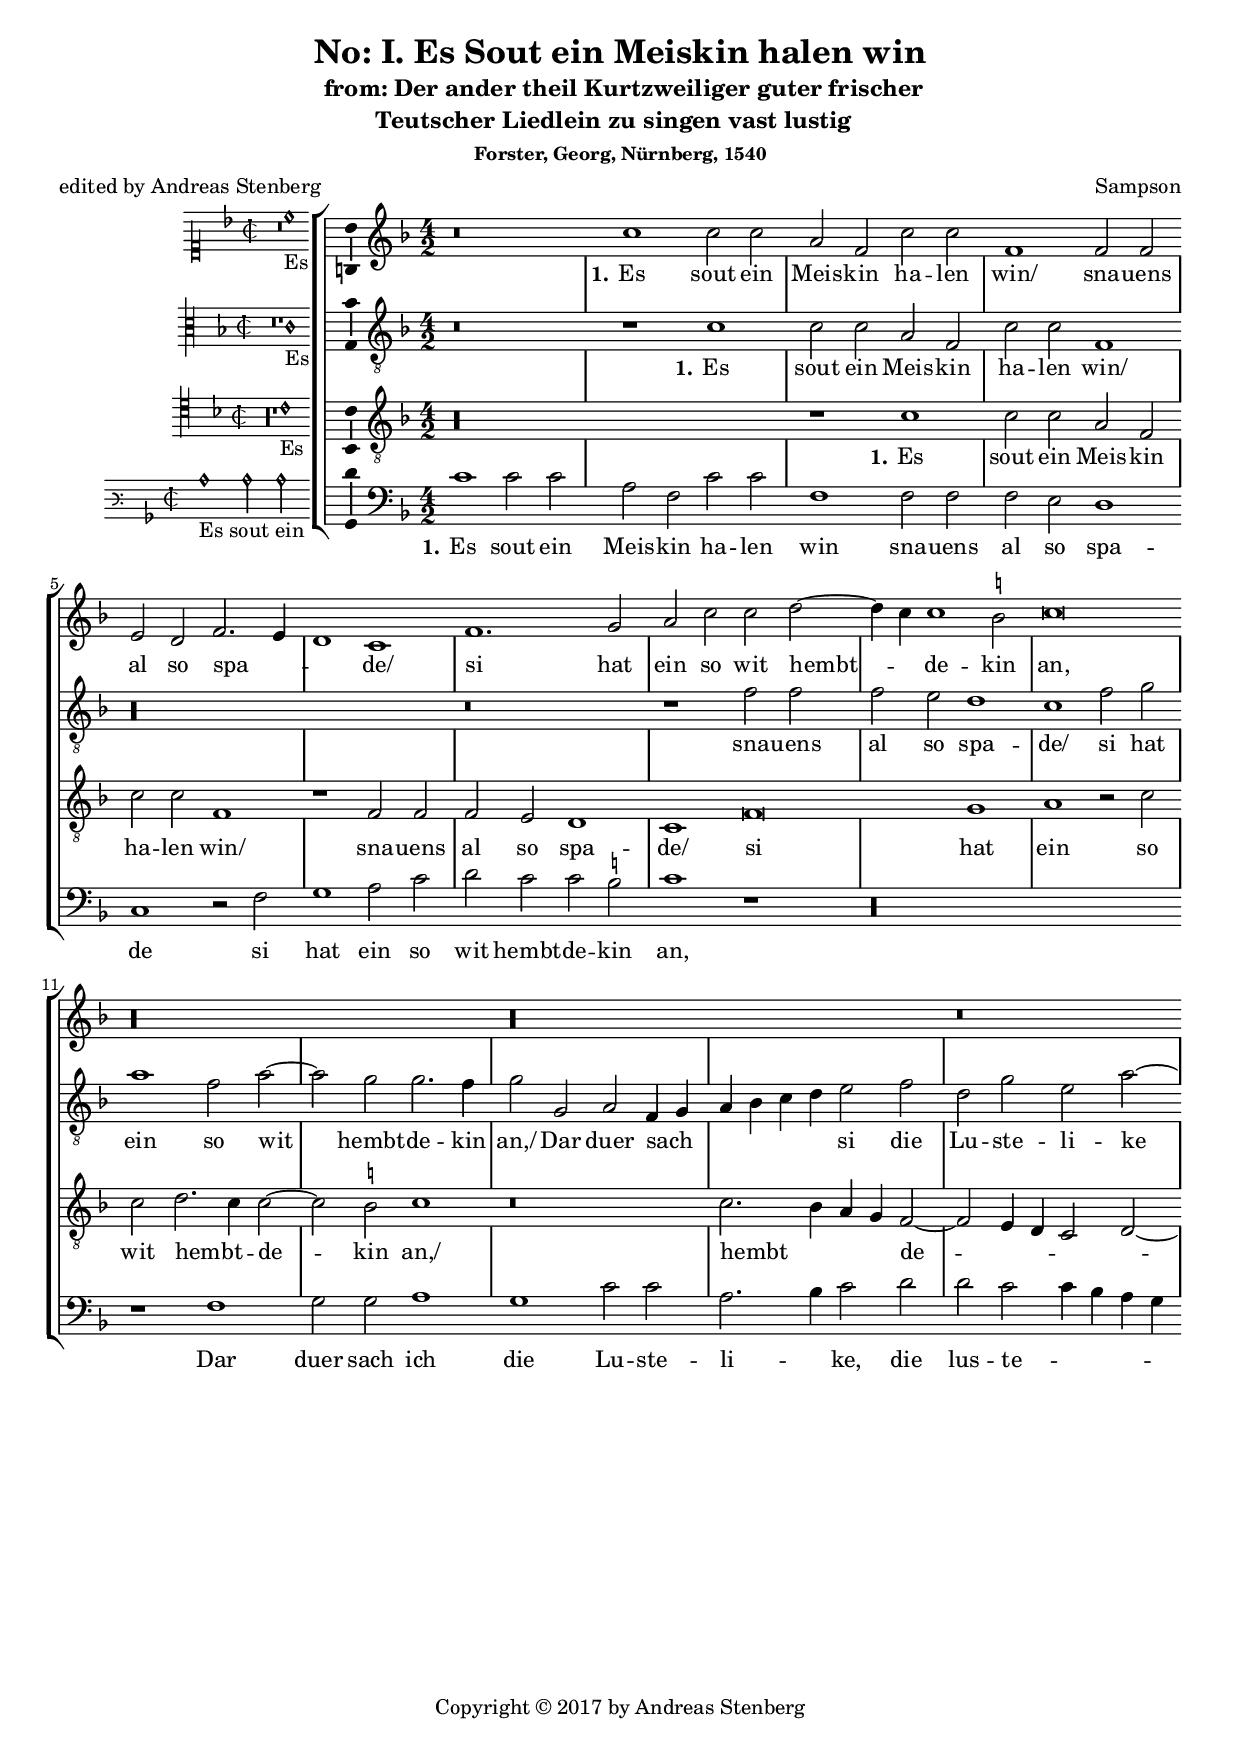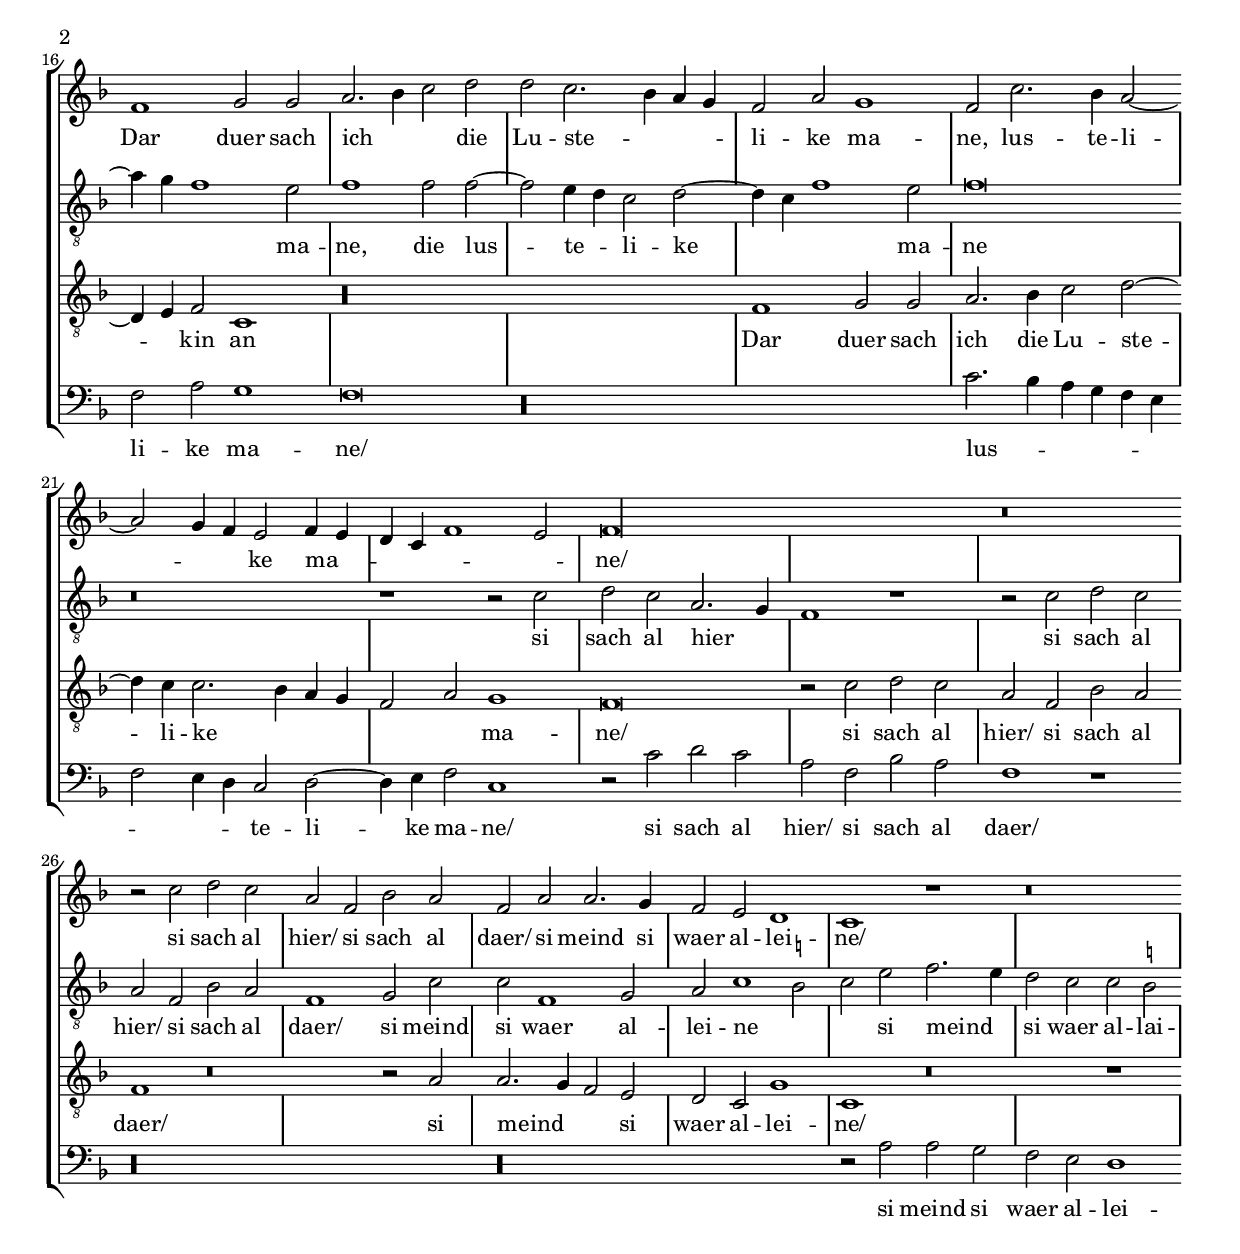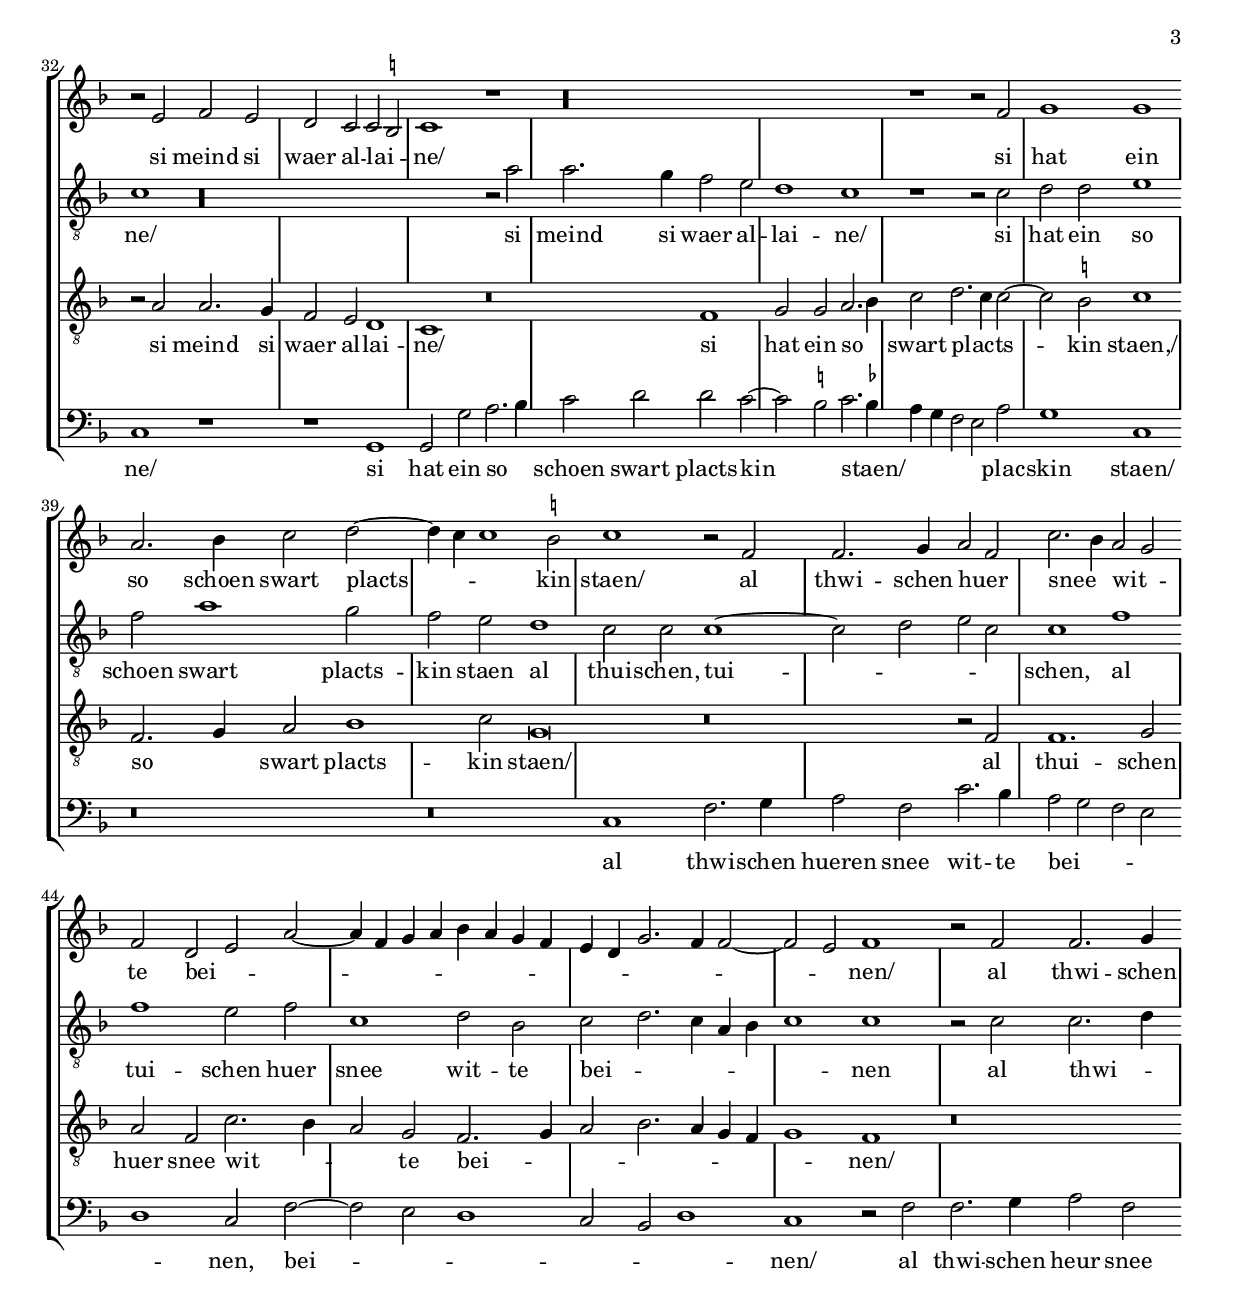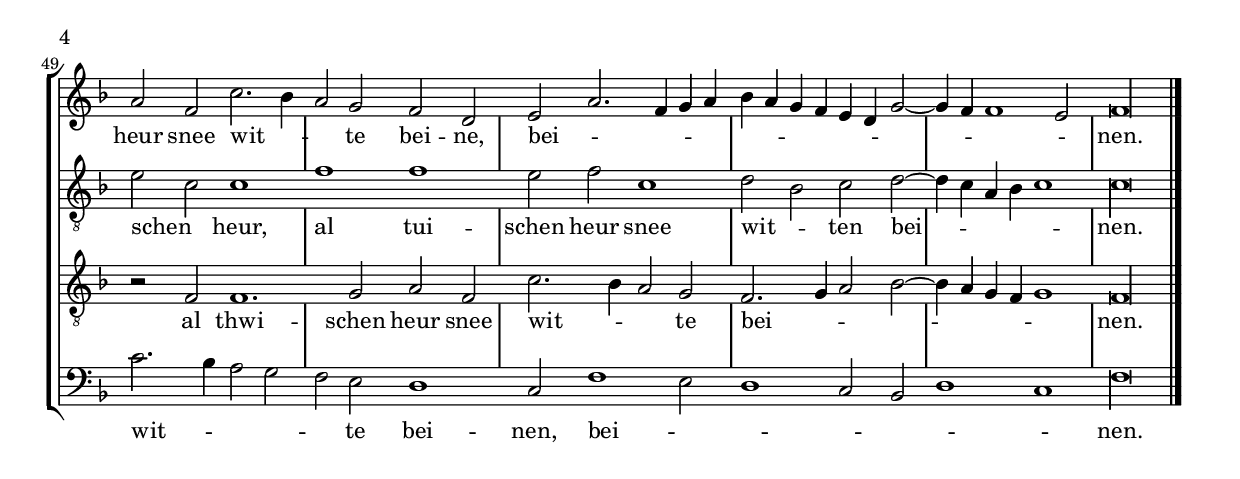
% Created on Sun Aug 30 21:33:45 EEST 2009

\version "2.18.0"
#(append! supported-clefs '(("mensural-f3" . ("clefs.mensural.f" 0 0))))
\header {
  title = "No: I. Es Sout ein Meiskin halen win" 
  subtitle =\markup{ \center-column { " from: Der ander theil Kurtzweiliger guter frischer" 
                                      "Teutscher Liedlein zu singen vast lustig  "  \vspace #0.5 }}
  subsubtitle ="Forster, Georg, Nürnberg, 1540"
  composer = "Sampson" 
  arranger = ""
  poet = "edited by Andreas Stenberg" 
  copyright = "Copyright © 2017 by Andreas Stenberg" 

}
#(set-global-staff-size 18)
\include "deutsch.ly"

verseI= \lyricmode {
  \set stanza = "1."
  Es sout ein Meis -- kin ha -- len win/
  sna -- uens al so spa -- de/
  si hat ein so wit hembt -- de -- kin an, 
  Dar duer sach ich die Lu -- ste -- li -- ke ma -- ne, 
  lus -- te -- li -- ke ma -- ne/
  si sach al hier/
  si sach al daer/
  si meind si waer al -- lei -- ne/
  si meind si waer al -- lai -- ne/
  si hat ein so schoen swart placts -- kin staen/
  al thwi -- schen huer snee wit -- te bei -- nen/
  al thwi -- schen heur snee wit -- te bei -- ne, bei -- nen. 

}

verseII= \lyricmode {
  \set stanza = "2."

}

incipitCantus = \markup{
  \score{
    {
      \set Staff.instrumentName=" "
      \override NoteHead.style = #'petrucci
      \override Rest.style = #'neomensural
      \override Staff.TimeSignature.style = #'mensural
      \cadenzaOn 
      \clef "petrucci-c1"
      \key f \major
      \time 2/2
      r\breve c''1_"Es"  %two bars

    }
    \layout {
      \context {\Voice
                \remove Ligature_bracket_engraver
                \consists Mensural_ligature_engraver
      }
      line-width=4.5\cm 
    }
  }
}
staffAlto = \new Staff {
  \time 4/2
  \override Score.MetronomeMark.stencil = ##f
  \tempo 1 = 76 
  \set Staff.instrumentName = \incipitCantus
  \set Staff.midiInstrument = "choir aahs"
  \key f \major
  \clef treble
  \relative c' { 	
    \context Voice = "melodyAlt" {
      \dynamicUp		
      % Type notes here 
      \override Staff.BarLine.transparent = ##t
      \set suggestAccidentals = ##t
      r\breve 
      c'1 c2 c 
      a2 f c' c
      f,1 f2 f
      e d f2.( e4
      d1) c
      f1. g2 
      a2 c c d2~(
      d4   c4) c1 h2
      c\breve 
      r\longa
      r\longa
      r\breve
      f,1 g2 g 
      a2.( b4 c2) d
      d2 c2.( b4 a g)
      f2 a g1
      f2 c'2. b4 a2~(
      a2 g4 f) e2 f4( e
      d4 c f1 e2)
      f\longa
      r\breve
      r2 c' d c
      a f b a
      f a a2. g4
      f2 e d1
      c1 r1
      r\breve 
      r2 e2 f e
      d2 c c( h)
      c1 r1
      r\longa
      r1 r2 f2
      g1 g 
      a2. b4 c2 d2~(
      d4 c4 c1) h2
      c1 r2 f,2
      f2. g4 a2( f)
      c'2.( b4) a2( g)
      f2 d( e a2~
      a4  f4 g a b a g f
      e d g2. f4 f2~
      f2  e2) f1
      r2 f2 f2. g4
      a2 f c'2.( b4
      a2) g f d
      e( a2. f4 g a
      b a g f e d g2~
      g4  f4 f1 e2)
      \cadenzaOn f\longa
    }
    \revert Staff.BarLine.transparent
    \bar "|."
  }

}
verseIT= \lyricmode {
  \set stanza = "1."
  Es sout ein Meis -- kin ha -- len win/
  sna -- uens al so spa -- de/
  si hat ein so wit hembt -- de -- kin an,/ 
  Dar duer sach si die Lu -- ste -- li -- ke ma -- ne, 
  die lus -- te -- li -- ke ma -- ne
  si sach al hier
  si sach al hier/
  si sach al daer/
  si meind si waer al -- lei -- ne
  si meind si waer al -- lai -- ne/
  si meind si waer al -- lai -- ne/
  si hat ein so schoen swart placts -- kin staen
  al thui -- schen, tui -- schen, al tui -- schen  huer snee wit -- te bei -- nen
  al thwi -- schen heur, al tui -- schen heur  snee wit -- ten  bei -- nen. 

}

verseIIT= \lyricmode {
  \set stanza = "2."
}
incipitAltus = \markup{
  \score{
    {
      \set Staff.instrumentName=" "
      \override NoteHead.style = #'petrucci
      \override Rest.style = #'neomensural
      \override Staff.TimeSignature.style = #'mensural
      \cadenzaOn 
      \clef "petrucci-c3"
      \key f \major
      \time 2/2
      r\breve r1 c'1_\markup "Es"  %two bars

    }
    \layout {
      \context {\Voice
                \remove Ligature_bracket_engraver
                \consists Mensural_ligature_engraver
      }
      line-width=4.5\cm 
    }
  }
}
staffTenor = \new Staff {
  \set Staff.instrumentName = \incipitAltus
  \set Staff.midiInstrument = "choir aahs"
  \key f \major
  \clef "G_8"
  \relative c' { 	
    \context Voice = "melodyTen" {
      \dynamicUp		
      % Type notes here 
      \override Staff.BarLine.transparent = ##t
      \set suggestAccidentals = ##tr\breve 
      r1 c1
      c2 c a f 
      c' c f,1
      r\longa 
      r\breve
      r1 f'2 f
      f2 e d1
      c f2 g
      a1 f2 a2~
      a2  g2 g2. f4
      g2 g, a f4( g 
      a b c d) e2 f
      d2 g e a2~(
      a4 g4 f1) e2
      f1 f2 f2~
      f2 e4( d) c2 d2~(
      d4 c4 f1) e2
      f\breve
      r\breve
      r1 r2 c2
      d2 c a2.( g4
      f1) r1
      r2 c'2 d c
      a2 f b a
      f1 g2 c
      c2 f,1 g2
      a2 c1( h2 
      c2) e f2.( e4)
      d2 c c h
      c1 r\longa
      r2 a'2
      a2. g4 f2 e
      d1 c
      r1 r2 c2
      d2 d e1
      f2 a1 g2
      f2 e d1
      c2 c c1~(
      c2  d2 e c)
      c1 f
      f1 e2 f
      c1 d2 b
      c2( d2. c4 a b
      c1) c 
      r2 c2 c2.( d4) 
      e2( c) c1
      f1 f 
      e2 f c1
      d2( b) c d2~(
      d4 c4 a b c1)
      c\longa
    }
    \revert Staff.BarLine.transparent
    \bar "|."
  }

}
verseITb= \lyricmode {
  \set stanza = "1."
  Es sout ein Meis -- kin ha -- len win/
  sna -- uens al so spa -- de/
  si hat ein so wit hembt -- de -- kin an,/ 
  hembt de -- kin an
  Dar duer sach ich die Lu -- ste -- li -- ke ma -- ne/
  si sach al hier/
  si sach al daer/
  si meind si waer al -- lei -- ne/
  si meind si waer al -- lai -- ne/
  si hat ein so swart placts -- kin staen,/
  so swart placts -- kin staen/
  al thui -- schen huer snee wit -- te bei -- nen/
  al thwi -- schen heur snee wit -- te bei -- nen. 
}

verseIITb= \lyricmode {
  \set stanza = "2."
}
incipitTenor = \markup{
  \score{
    {
      \set Staff.instrumentName=" "
      \override NoteHead.style = #'petrucci
      \override Rest.style = #'neomensural
      \override Staff.TimeSignature.style = #'mensural
      \cadenzaOn 
      \clef "petrucci-c4"
      \key f \major
      \time 2/2
      r\longa r1 c'1_\markup "Es "  %two bars

    }
    \layout {
      \context {\Voice
                \remove Ligature_bracket_engraver
                \consists Mensural_ligature_engraver
      }
      line-width=4.5\cm 
    }
  }
} 
staffTenorII = \new Staff {
  \set Staff.instrumentName = \incipitTenor
  \set Staff.midiInstrument = "choir aahs"
  \key f \major
  \clef "G_8"
  \relative c' { 	
    \context Voice = "melodyTenIII" {
      \dynamicUp		
      % Type notes here 
      \override Staff.BarLine.transparent = ##t
      \set suggestAccidentals = ##t	
      r\longa
      r1 c1 
      c2 c a f 
      c' c f,1
      r1 f2 f 
      f e d1
      c f\breve
      g1
      a r2 c
      c2 d2.( c4) c2~
      c2 h2 c1
      r\breve 
      c2.( b4 a g) f2~(
      f2 e4 d c2 d2~
      d4 e4) 
      f2 c1
      r\longa
      f1 g2 g
      a2. b4 c2 d2~
      d4 c4 c2.( b4 a g
      f2 a) g1
      f\breve
      r2 c' d c
      a f b a f1
      r\breve
      r2 a2 a2.( g4
      f2) e d c
      g'1 c,
      r\breve
      r1 r2 a'2
      a2. g4 f2 e 
      d1 c
      r\breve 
      f1 g2 g
      a2.( b4)
      c2 d2.( c4 c2~) 
      c2 h2	c1 f,2.( g4)
      a2 b1 c2
      g\breve 
      r\breve
      r2 f2 f1.
      g2 a f
      c'2.( b4 a2) g
      f2.( g4 a2 b2.
      a4 g f g1)
      f r\breve 
      r2 f2 
      f1. g2 
      a f c'2.( b4
      a2) g f2.( g4
      a2 b2~
      b4 a4 g f
      g1) f\longa
    }
    \revert Staff.BarLine.transparent
    \bar "|."
  }

}

verseIB= \lyricmode {
  \set stanza = "1."
  Es sout ein Meis -- kin ha -- len win
  sna -- uens al so spa -- de
  si hat ein so wit hembt -- de -- kin an, 
  Dar duer sach ich die Lu -- ste -- li -- ke, 
  die lus -- te -- li -- ke ma -- ne/
  lus -- te -- li -- ke ma -- ne/
  si sach al hier/
  si sach al daer/
  si meind si waer al -- lei -- ne/
  si hat ein so schoen swart placts -- kin staen/
  plac -- skin staen/
  al thwi -- schen hueren snee wit -- te bei -- nen, bei -- nen/
  al thwi -- schen heur snee wit -- te bei -- nen, bei -- nen. 
}
verseIIB= \lyricmode {
  \set stanza = "2."
}

incipitBassus = \markup{
  \score{
    {
      \set Staff.instrumentName=" "
      \override NoteHead.style = #'petrucci
      \override Rest.style = #'neomensural
      \override Staff.TimeSignature.style = #'mensural
      \cadenzaOn 
      \clef "mensural-f3"
      \key f \major
      \time 2/2
      c'1_\markup "Es sout ein "  %two bars
      c'2 c'2
    }
    \layout {
      \context {\Voice
                \remove Ligature_bracket_engraver
                \consists Mensural_ligature_engraver
      }
      line-width=4.5\cm 
    }
  }
}
staffBass = \new Staff {
  \set Staff.instrumentName = \incipitBassus
  \set Staff.midiInstrument = "choir aahs"
  \key f \major
  \clef bass
  \relative c' { 	
    \context Voice = "melodyBas" {
      \dynamicUp		
      % Type notes here
      \override Staff.BarLine.transparent = ##t
      \set suggestAccidentals = ##t
      c1 c2 c2
      a2 f2 c'2 c2
      f,1 f2 f2 
      f2 e2 d1
      c1 r2 f2 
      g1			%% end of first line
      a2 c2
      d2 c2 c2 h2
      c1 r1
      r\longa
      r1 f,1
      g2 g2 a1
      g1 c2 c2
      a2.( b4) c2 d2
      d2 c2(		%% end of second line
      c4 b4 a4 g4) 
      f2 a2 g1
      f\breve
      r\longa
      c'2. ( b4 a4 g4 f4 e4
      f2 e4 d4) c2  d2~
      d4 e4  f2 c1
      r2 c'2		%% end of third line
      d2 c2
      a2 f2 b2 a2
      f1 r1
      r\longa
      r\longa
      r2 a2 a2 g2
      f2 e2 d1
      c1 r1
      r1 g1 		%% This bar is r1 f1 in orig.
      g2 g'2		%% end of fourth line & pagebreak
      a2.( b4)
      c2 d2 d2 c2~(
      c2 h2) c2.( b4
      a4 g4 f2 e2) a2
      g1 c,1
      r\breve
      r\breve
      c1 f2. g4
      a2 f2		%% end of first line of second page
      c'2. b4 
      a2( g2 f2 e2
      d1) c2 f2~(
      f2 e2 d1
      c2 b2 d1)
      c1 r2 f2
      f2. g4 		%% end of second line of second page
      a2 f2 
      c'2.( b4 a2 g2
      f2) e2 d1
      c2 f1( e2
      d1 c2 b2
      d1 c1)
      f\longa
    }
    \revert Staff.BarLine.transparent
    \bar "|."
  }

}


\score {
  \new StaffGroup
  <<
    \staffAlto
    \context Lyrics = "lmelodyAltLI" \lyricmode { \lyricsto "melodyAlt" \verseI }
    
    \context Lyrics = "lmelodyAltLII" \lyricmode { \lyricsto "melodyAlt" \verseII }
    
    \staffTenor
    \context Lyrics = "lmelodyTenLI" \lyricmode { \lyricsto "melodyTen" \verseIT }
    
    \context Lyrics = "lmelodyTenLII" \lyricmode { \lyricsto "melodyTen" \verseIIT }
    
    \staffTenorII
    \context Lyrics = "lmelodyTenIIILI" \lyricmode { \lyricsto "melodyTenIII" \verseITb }
    
    \context Lyrics = "lmelodyTenIIILII" \lyricmode { \lyricsto "melodyTenIII" \verseIITb }
    
    \staffBass
    \context Lyrics = "lmelodyBasLI" \lyricmode { \lyricsto "melodyBas" \verseIB }
    
    \context Lyrics = "lmelodyBasLII" \lyricmode { \lyricsto "melodyBas" \verseIIB }
    
  >>
  
  \midi {
  }

  \layout {
    \context {
      \Voice
      \consists "Ambitus_engraver"
      %% no slurs
      \override Slur.transparent = ##t

    }
    indent = 4.5\cm
  }
}

\paper {
  ragged-bottom =##t
  ragged-last-bottom =##t
}




%{
convert-ly.py (GNU LilyPond) 2.18.2  convert-ly.py: Processing `'...
Applying conversion: 2.12.3, 2.13.0, 2.13.1, 2.13.4, 2.13.10, 2.13.16,
2.13.18, 2.13.20, 2.13.27, 2.13.29, 2.13.31, 2.13.36, 2.13.39,
2.13.40, 2.13.42, 2.13.44, 2.13.46, 2.13.48, 2.13.51, 2.14.0, 2.15.7,
2.15.9, 2.15.10, 2.15.16, 2.15.17, 2.15.18, 2.15.19, 2.15.20, 2.15.25,
2.15.32, 2.15.39, 2.15.40, 2.15.42, 2.15.43, 2.16.0, 2.17.0, 2.17.4,
2.17.5, 2.17.6, 2.17.11, 2.17.14, 2.17.15, 2.17.18, 2.17.19, 2.17.20,
2.17.25, 2.17.27, 2.17.29, 2.17.97, 2.18.0
%}
